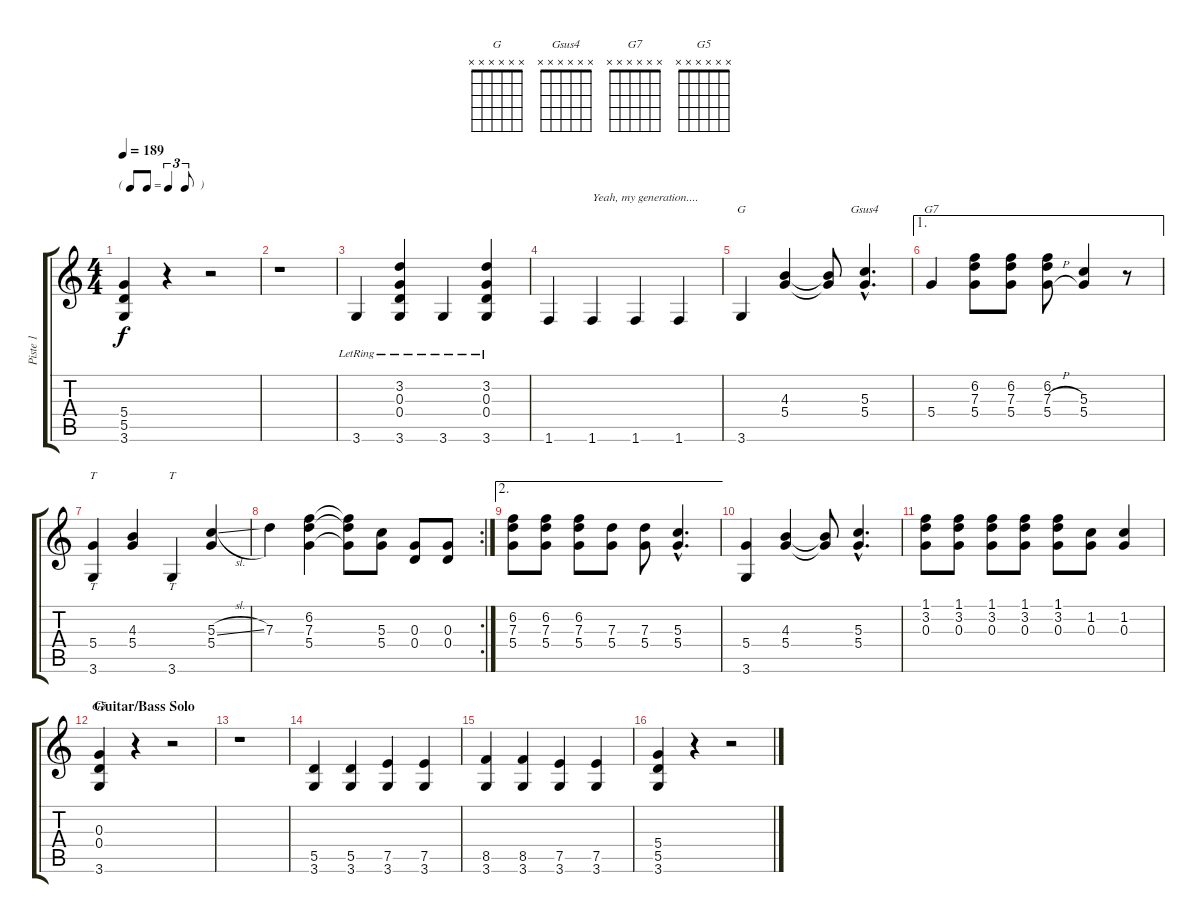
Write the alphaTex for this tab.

\track ("Piste 1" "Piste 1") {instrument electricguitarclean}
\staff {score tabs}
\tuning (E4 B3 G3 D3 A2 E2) {hide}
\chord ("G" x x x x x x) {firstfret 0}
\chord ("Gsus4" x x x x x x) {firstfret 0}
\chord ("G7" x x x x x x) {firstfret 0}
\chord ("G5" x x x x x x) {firstfret 0}
\ts (4 4)
\tf triplet8th
\tempo 189
\clef g2
\ks c
(5.4 5.5 3.6).4{dy f} r.4 r.2 |
r.1 |
3.6{lr}.4 (3.2 0.3 0.4 3.6{lr}).4 3.6{lr}.4 (3.2 0.3 0.4 3.6{lr}).4 |
1.6.4 1.6.4{txt "Yeah, my generation...."} 1.6.4 1.6.4 |
3.6.4{ch "G"} (4.3 5.4).4 (4.3{t} 5.4{t}).8 (5.3{hac} 5.4{hac}).4{d ch "Gsus4"} |
\ae 1
5.4.4{ch "G7"} (6.2 7.3 5.4).8 (6.2 7.3 5.4).8 (6.2 7.3{h} 5.4{h}).8 (5.3 5.4).4 r.8 |
(5.4 3.6).4{tt} (4.3 5.4).4 3.6.4{tt} (5.3{sl} 5.4).4 |
\rc 2
7.3.4 (6.2 7.3 5.4).4 (6.2{t} 7.3{t} 5.4{t}).8 (5.3 5.4).8 (0.3 0.4).8 (0.3 0.4).8 |
\ae 2
(6.2 7.3 5.4).8 (6.2 7.3 5.4).8 (6.2 7.3 5.4).8 (7.3 5.4).8 (7.3 5.4).8 (5.3{hac} 5.4{hac}).4{d} |
(5.4 3.6).4 (4.3 5.4).4 (4.3{t} 5.4{t}).8 (5.3{hac} 5.4{hac}).4{d} |
(1.1 3.2 0.3).8 (1.1 3.2 0.3).8 (1.1 3.2 0.3).8 (1.1 3.2 0.3).8 (1.1 3.2 0.3).8 (1.2 0.3).8 (1.2 0.3).4 |
\section ("" "Guitar/Bass Solo")
(0.3 0.4 3.6).4{ch "G5"} r.4 r.2 |
r.1 |
(5.5 3.6).4{volume 11} (5.5 3.6).4 (7.5 3.6).4 (7.5 3.6).4 |
(8.5 3.6).4 (8.5 3.6).4 (7.5 3.6).4 (7.5 3.6).4 |
(5.4 5.5 3.6).4 r.4 r.2
